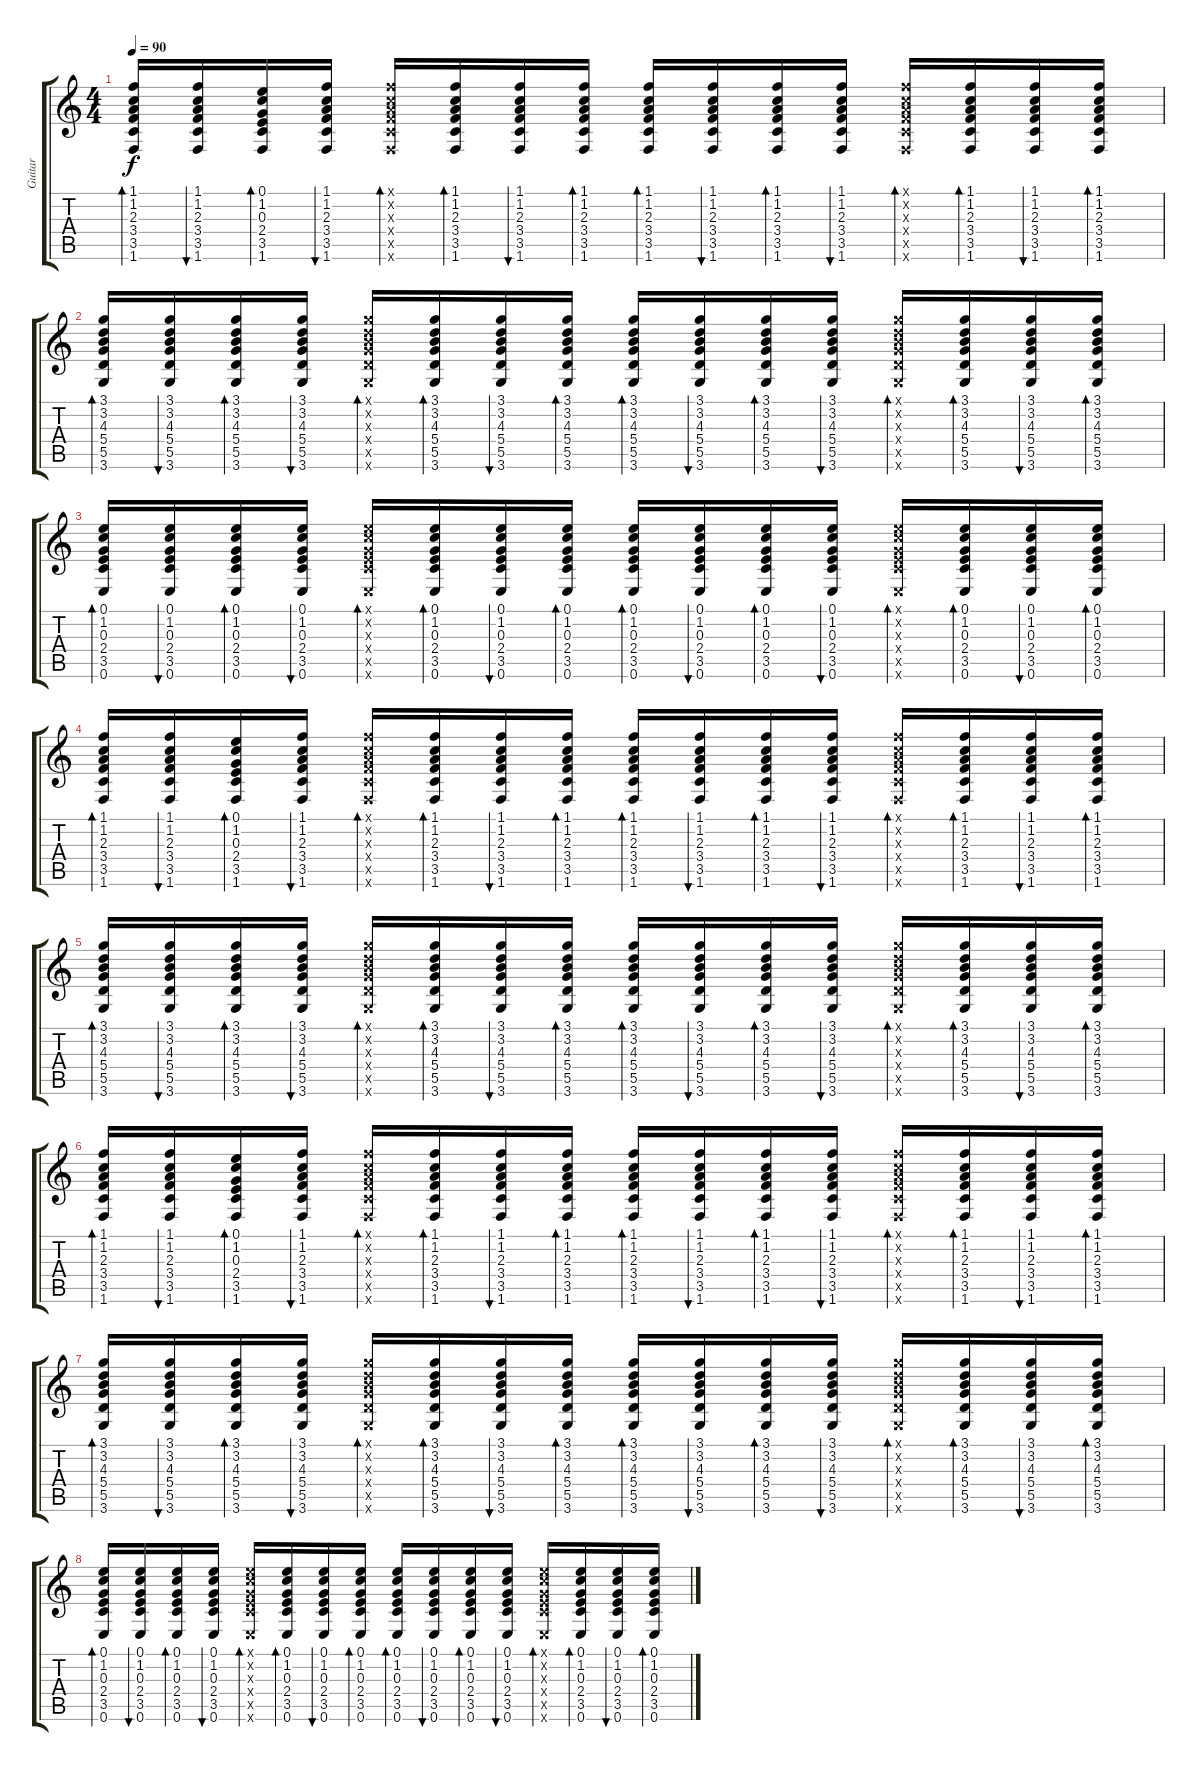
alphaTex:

\track ("Guitar" "Guitar") {instrument acousticguitarnylon}
\staff {score tabs}
\tuning (E4 B3 G3 D3 A2 E2) {hide}
\ts (4 4)
\tempo 90
\clef g2
\ks c
(1.1 1.2 2.3 3.4 3.5 1.6).16{bd 60 dy f} (1.1 1.2 2.3 3.4 3.5 1.6).16{bu 60} (0.1 1.2 0.3 2.4 3.5 1.6).16{bd 60} (1.1 1.2 2.3 3.4 3.5 1.6).16{bu 60} (1.1{x} 1.2{x} 2.3{x} 3.4{x} 3.5{x} 1.6{x}).16{bd 60} (1.1 1.2 2.3 3.4 3.5 1.6).16{bd 60} (1.1 1.2 2.3 3.4 3.5 1.6).16{bu 60} (1.1 1.2 2.3 3.4 3.5 1.6).16{bd 60} (1.1 1.2 2.3 3.4 3.5 1.6).16{bd 60} (1.1 1.2 2.3 3.4 3.5 1.6).16{bu 60} (1.1 1.2 2.3 3.4 3.5 1.6).16{bd 60} (1.1 1.2 2.3 3.4 3.5 1.6).16{bu 60} (1.1{x} 1.2{x} 2.3{x} 3.4{x} 3.5{x} 1.6{x}).16{bd 60} (1.1 1.2 2.3 3.4 3.5 1.6).16{bd 60} (1.1 1.2 2.3 3.4 3.5 1.6).16{bu 60} (1.1 1.2 2.3 3.4 3.5 1.6).16{bd 60} |
(3.1 3.2 4.3 5.4 5.5 3.6).16{bd 60} (3.1 3.2 4.3 5.4 5.5 3.6).16{bu 60} (3.1 3.2 4.3 5.4 5.5 3.6).16{bd 60} (3.1 3.2 4.3 5.4 5.5 3.6).16{bu 60} (3.1{x} 3.2{x} 4.3{x} 5.4{x} 5.5{x} 3.6{x}).16{bd 60} (3.1 3.2 4.3 5.4 5.5 3.6).16{bd 60} (3.1 3.2 4.3 5.4 5.5 3.6).16{bu 60} (3.1 3.2 4.3 5.4 5.5 3.6).16{bd 60} (3.1 3.2 4.3 5.4 5.5 3.6).16{bd 60} (3.1 3.2 4.3 5.4 5.5 3.6).16{bu 60} (3.1 3.2 4.3 5.4 5.5 3.6).16{bd 60} (3.1 3.2 4.3 5.4 5.5 3.6).16{bu 60} (3.1{x} 3.2{x} 4.3{x} 5.4{x} 5.5{x} 3.6{x}).16{bd 60} (3.1 3.2 4.3 5.4 5.5 3.6).16{bd 60} (3.1 3.2 4.3 5.4 5.5 3.6).16{bu 60} (3.1 3.2 4.3 5.4 5.5 3.6).16{bd 60} |
(0.1 1.2 0.3 2.4 3.5 0.6).16{bd 60} (0.1 1.2 0.3 2.4 3.5 0.6).16{bu 60} (0.1 1.2 0.3 2.4 3.5 0.6).16{bd 60} (0.1 1.2 0.3 2.4 3.5 0.6).16{bu 60} (0.1{x} 1.2{x} 0.3{x} 2.4{x} 3.5{x} 0.6{x}).16{bd 60} (0.1 1.2 0.3 2.4 3.5 0.6).16{bd 60} (0.1 1.2 0.3 2.4 3.5 0.6).16{bu 60} (0.1 1.2 0.3 2.4 3.5 0.6).16{bd 60} (0.1 1.2 0.3 2.4 3.5 0.6).16{bd 60} (0.1 1.2 0.3 2.4 3.5 0.6).16{bu 60} (0.1 1.2 0.3 2.4 3.5 0.6).16{bd 60} (0.1 1.2 0.3 2.4 3.5 0.6).16{bu 60} (0.1{x} 1.2{x} 0.3{x} 2.4{x} 3.5{x} 0.6{x}).16{bd 60} (0.1 1.2 0.3 2.4 3.5 0.6).16{bd 60} (0.1 1.2 0.3 2.4 3.5 0.6).16{bu 60} (0.1 1.2 0.3 2.4 3.5 0.6).16{bd 60} |
(1.1 1.2 2.3 3.4 3.5 1.6).16{bd 60} (1.1 1.2 2.3 3.4 3.5 1.6).16{bu 60} (0.1 1.2 0.3 2.4 3.5 1.6).16{bd 60} (1.1 1.2 2.3 3.4 3.5 1.6).16{bu 60} (1.1{x} 1.2{x} 2.3{x} 3.4{x} 3.5{x} 1.6{x}).16{bd 60} (1.1 1.2 2.3 3.4 3.5 1.6).16{bd 60} (1.1 1.2 2.3 3.4 3.5 1.6).16{bu 60} (1.1 1.2 2.3 3.4 3.5 1.6).16{bd 60} (1.1 1.2 2.3 3.4 3.5 1.6).16{bd 60} (1.1 1.2 2.3 3.4 3.5 1.6).16{bu 60} (1.1 1.2 2.3 3.4 3.5 1.6).16{bd 60} (1.1 1.2 2.3 3.4 3.5 1.6).16{bu 60} (1.1{x} 1.2{x} 2.3{x} 3.4{x} 3.5{x} 1.6{x}).16{bd 60} (1.1 1.2 2.3 3.4 3.5 1.6).16{bd 60} (1.1 1.2 2.3 3.4 3.5 1.6).16{bu 60} (1.1 1.2 2.3 3.4 3.5 1.6).16{bd 60} |
(3.1 3.2 4.3 5.4 5.5 3.6).16{bd 60} (3.1 3.2 4.3 5.4 5.5 3.6).16{bu 60} (3.1 3.2 4.3 5.4 5.5 3.6).16{bd 60} (3.1 3.2 4.3 5.4 5.5 3.6).16{bu 60} (3.1{x} 3.2{x} 4.3{x} 5.4{x} 5.5{x} 3.6{x}).16{bd 60} (3.1 3.2 4.3 5.4 5.5 3.6).16{bd 60} (3.1 3.2 4.3 5.4 5.5 3.6).16{bu 60} (3.1 3.2 4.3 5.4 5.5 3.6).16{bd 60} (3.1 3.2 4.3 5.4 5.5 3.6).16{bd 60} (3.1 3.2 4.3 5.4 5.5 3.6).16{bu 60} (3.1 3.2 4.3 5.4 5.5 3.6).16{bd 60} (3.1 3.2 4.3 5.4 5.5 3.6).16{bu 60} (3.1{x} 3.2{x} 4.3{x} 5.4{x} 5.5{x} 3.6{x}).16{bd 60} (3.1 3.2 4.3 5.4 5.5 3.6).16{bd 60} (3.1 3.2 4.3 5.4 5.5 3.6).16{bu 60} (3.1 3.2 4.3 5.4 5.5 3.6).16{bd 60} |
(1.1 1.2 2.3 3.4 3.5 1.6).16{bd 60} (1.1 1.2 2.3 3.4 3.5 1.6).16{bu 60} (0.1 1.2 0.3 2.4 3.5 1.6).16{bd 60} (1.1 1.2 2.3 3.4 3.5 1.6).16{bu 60} (1.1{x} 1.2{x} 2.3{x} 3.4{x} 3.5{x} 1.6{x}).16{bd 60} (1.1 1.2 2.3 3.4 3.5 1.6).16{bd 60} (1.1 1.2 2.3 3.4 3.5 1.6).16{bu 60} (1.1 1.2 2.3 3.4 3.5 1.6).16{bd 60} (1.1 1.2 2.3 3.4 3.5 1.6).16{bd 60} (1.1 1.2 2.3 3.4 3.5 1.6).16{bu 60} (1.1 1.2 2.3 3.4 3.5 1.6).16{bd 60} (1.1 1.2 2.3 3.4 3.5 1.6).16{bu 60} (1.1{x} 1.2{x} 2.3{x} 3.4{x} 3.5{x} 1.6{x}).16{bd 60} (1.1 1.2 2.3 3.4 3.5 1.6).16{bd 60} (1.1 1.2 2.3 3.4 3.5 1.6).16{bu 60} (1.1 1.2 2.3 3.4 3.5 1.6).16{bd 60} |
(3.1 3.2 4.3 5.4 5.5 3.6).16{bd 60} (3.1 3.2 4.3 5.4 5.5 3.6).16{bu 60} (3.1 3.2 4.3 5.4 5.5 3.6).16{bd 60} (3.1 3.2 4.3 5.4 5.5 3.6).16{bu 60} (3.1{x} 3.2{x} 4.3{x} 5.4{x} 5.5{x} 3.6{x}).16{bd 60} (3.1 3.2 4.3 5.4 5.5 3.6).16{bd 60} (3.1 3.2 4.3 5.4 5.5 3.6).16{bu 60} (3.1 3.2 4.3 5.4 5.5 3.6).16{bd 60} (3.1 3.2 4.3 5.4 5.5 3.6).16{bd 60} (3.1 3.2 4.3 5.4 5.5 3.6).16{bu 60} (3.1 3.2 4.3 5.4 5.5 3.6).16{bd 60} (3.1 3.2 4.3 5.4 5.5 3.6).16{bu 60} (3.1{x} 3.2{x} 4.3{x} 5.4{x} 5.5{x} 3.6{x}).16{bd 60} (3.1 3.2 4.3 5.4 5.5 3.6).16{bd 60} (3.1 3.2 4.3 5.4 5.5 3.6).16{bu 60} (3.1 3.2 4.3 5.4 5.5 3.6).16{bd 60} |
(0.1 1.2 0.3 2.4 3.5 0.6).16{bd 60} (0.1 1.2 0.3 2.4 3.5 0.6).16{bu 60} (0.1 1.2 0.3 2.4 3.5 0.6).16{bd 60} (0.1 1.2 0.3 2.4 3.5 0.6).16{bu 60} (0.1{x} 1.2{x} 0.3{x} 2.4{x} 3.5{x} 0.6{x}).16{bd 60} (0.1 1.2 0.3 2.4 3.5 0.6).16{bd 60} (0.1 1.2 0.3 2.4 3.5 0.6).16{bu 60} (0.1 1.2 0.3 2.4 3.5 0.6).16{bd 60} (0.1 1.2 0.3 2.4 3.5 0.6).16{bd 60} (0.1 1.2 0.3 2.4 3.5 0.6).16{bu 60} (0.1 1.2 0.3 2.4 3.5 0.6).16{bd 60} (0.1 1.2 0.3 2.4 3.5 0.6).16{bu 60} (0.1{x} 1.2{x} 0.3{x} 2.4{x} 3.5{x} 0.6{x}).16{bd 60} (0.1 1.2 0.3 2.4 3.5 0.6).16{bd 60} (0.1 1.2 0.3 2.4 3.5 0.6).16{bu 60} (0.1 1.2 0.3 2.4 3.5 0.6).16{bd 60}
